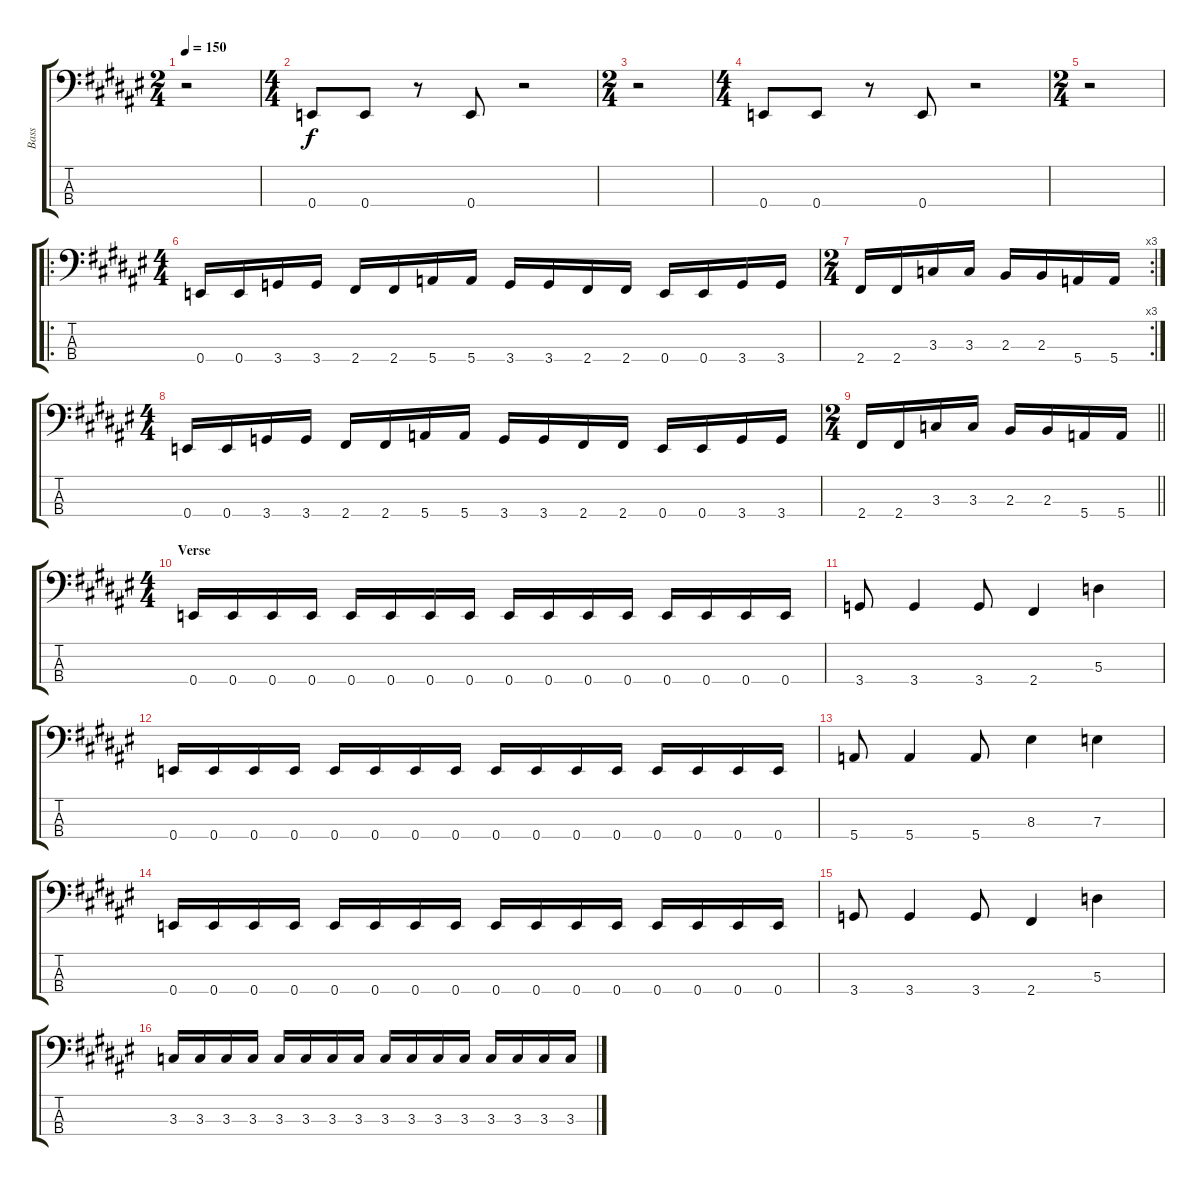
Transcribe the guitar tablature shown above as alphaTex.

\track ("Bass" "Bass") {instrument electricbassfinger}
\staff {score tabs}
\tuning (G2 D2 A1 E1) {hide}
\ts (2 4)
\tempo 150
\clef f4
\ks d#minor
r.2{dy f} |
\ts (4 4)
0.4.8 0.4.8 r.8 0.4.8 r.2 |
\ts (2 4)
r.2 |
\ts (4 4)
0.4.8 0.4.8 r.8 0.4.8 r.2 |
\ts (2 4)
r.2 |
\ro
\ts (4 4)
0.4.16 0.4.16 3.4.16 3.4.16 2.4.16 2.4.16 5.4.16 5.4.16 3.4.16 3.4.16 2.4.16 2.4.16 0.4.16 0.4.16 3.4.16 3.4.16 |
\rc 3
\ts (2 4)
2.4.16 2.4.16 3.3.16 3.3.16 2.3.16 2.3.16 5.4.16 5.4.16 |
\ts (4 4)
0.4.16 0.4.16 3.4.16 3.4.16 2.4.16 2.4.16 5.4.16 5.4.16 3.4.16 3.4.16 2.4.16 2.4.16 0.4.16 0.4.16 3.4.16 3.4.16 |
\ts (2 4)
\barLineRight lightlight
2.4.16 2.4.16 3.3.16 3.3.16 2.3.16 2.3.16 5.4.16 5.4.16 |
\ts (4 4)
\section ("" "Verse")
0.4.16 0.4.16 0.4.16 0.4.16 0.4.16 0.4.16 0.4.16 0.4.16 0.4.16 0.4.16 0.4.16 0.4.16 0.4.16 0.4.16 0.4.16 0.4.16 |
3.4.8 3.4.4 3.4.8 2.4.4 5.3.4 |
0.4.16 0.4.16 0.4.16 0.4.16 0.4.16 0.4.16 0.4.16 0.4.16 0.4.16 0.4.16 0.4.16 0.4.16 0.4.16 0.4.16 0.4.16 0.4.16 |
5.4.8 5.4.4 5.4.8 8.3.4 7.3.4 |
0.4.16 0.4.16 0.4.16 0.4.16 0.4.16 0.4.16 0.4.16 0.4.16 0.4.16 0.4.16 0.4.16 0.4.16 0.4.16 0.4.16 0.4.16 0.4.16 |
3.4.8 3.4.4 3.4.8 2.4.4 5.3.4 |
3.3.16 3.3.16 3.3.16 3.3.16 3.3.16 3.3.16 3.3.16 3.3.16 3.3.16 3.3.16 3.3.16 3.3.16 3.3.16 3.3.16 3.3.16 3.3.16
